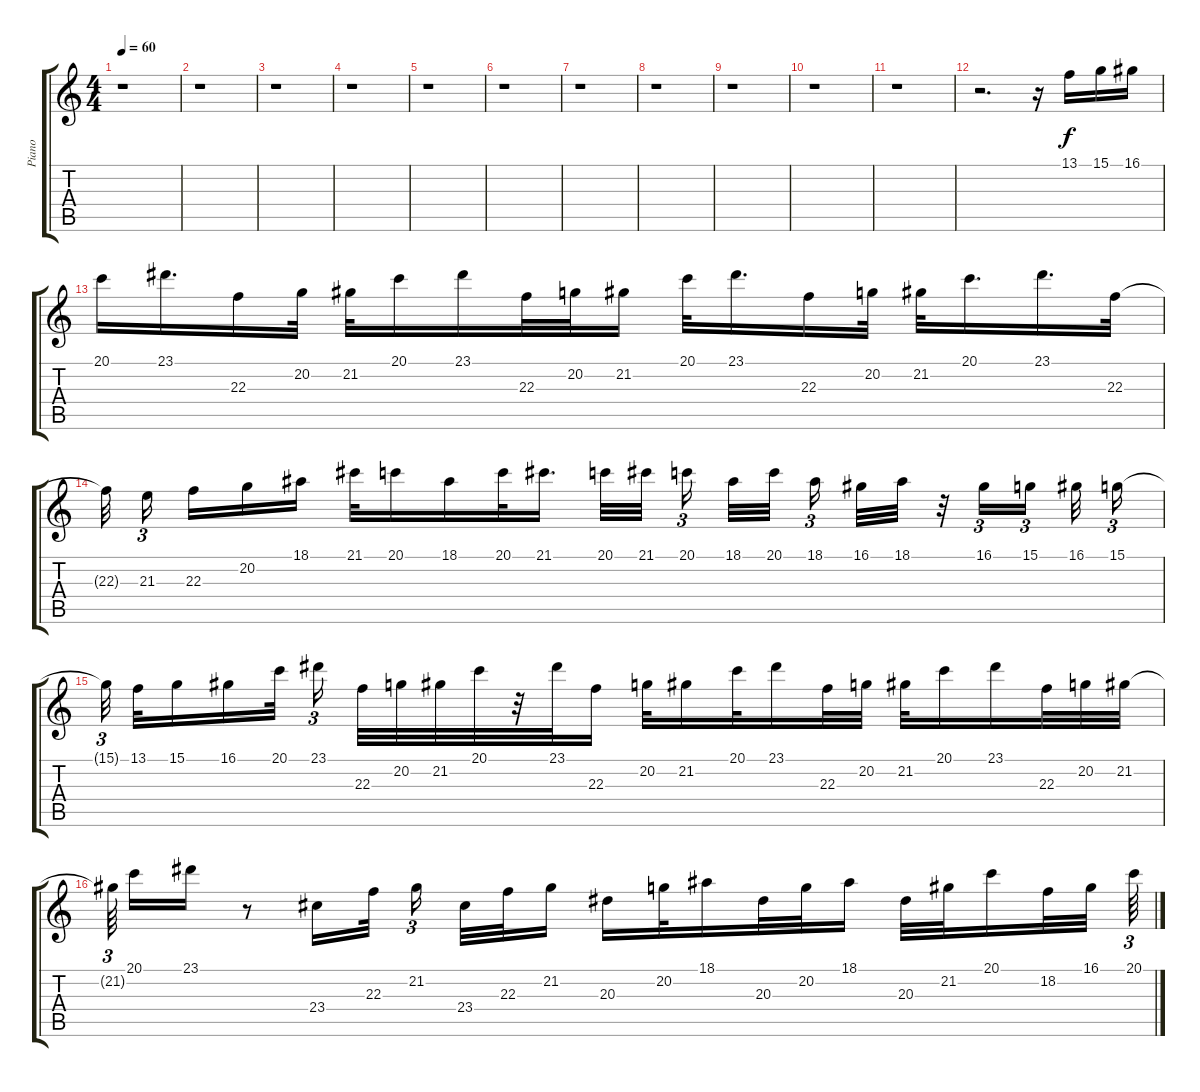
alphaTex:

\track ("Piano" "Piano") {instrument brightacousticpiano}
\staff {score tabs}
\tuning (E4 B3 G3 D3 A2 E2) {hide}
\ts (4 4)
\tempo 60
\clef g2
\ks c
r.1{dy f} |
r.1 |
r.1 |
r.1 |
r.1 |
r.1 |
r.1 |
r.1 |
r.1 |
r.1 |
r.1 |
r.2{d} r.16 13.1.16 15.1.16 16.1.16 |
20.1.16 23.1.16{d} 22.3.16 20.2.32 21.2.32 20.1.16 23.1.16 22.3.32 20.2.32 21.2.16 20.1.32 23.1.16{d} 22.3.16 20.2.32 21.2.32 20.1.16{d} 23.1.16{d} 22.3.32 |
22.3{t}.32 21.3.16{tu (3 2)} 22.3.16 20.2.16 18.1.16 21.1.32 20.1.16 18.1.16 20.1.32 21.1.16{d} 20.1.32 21.1.32 20.1.16{tu (3 2)} 18.1.32 20.1.32 18.1.16{tu (3 2)} 16.1.32 18.1.32 r.32 16.1.16{tu (3 2)} 15.1.16{tu (3 2)} 16.1.32 15.1.16{tu (3 2)} |
15.1{t}.32{tu (3 2)} 13.1.32 15.1.16 16.1.16 20.1.32 23.1.16{tu (3 2)} 22.3.32 20.2.32 21.2.32 20.1.32 r.32 23.1.32 22.3.16 20.2.32 21.2.16 20.1.32 23.1.16 22.3.32 20.2.32 21.2.32 20.1.16 23.1.16 22.3.32 20.2.32 21.2.32 |
21.2{t}.64{tu (3 2)} 20.1.16 23.1.16 r.8 23.4.16 22.3.32 21.2.16{tu (3 2)} 23.4.32 22.3.32 21.2.16 20.3.16 20.2.32 18.1.16 20.3.32 20.2.32 18.1.16 20.3.32 21.2.32 20.1.16 18.2.32 16.1.32 20.1.64{tu (3 2)}
